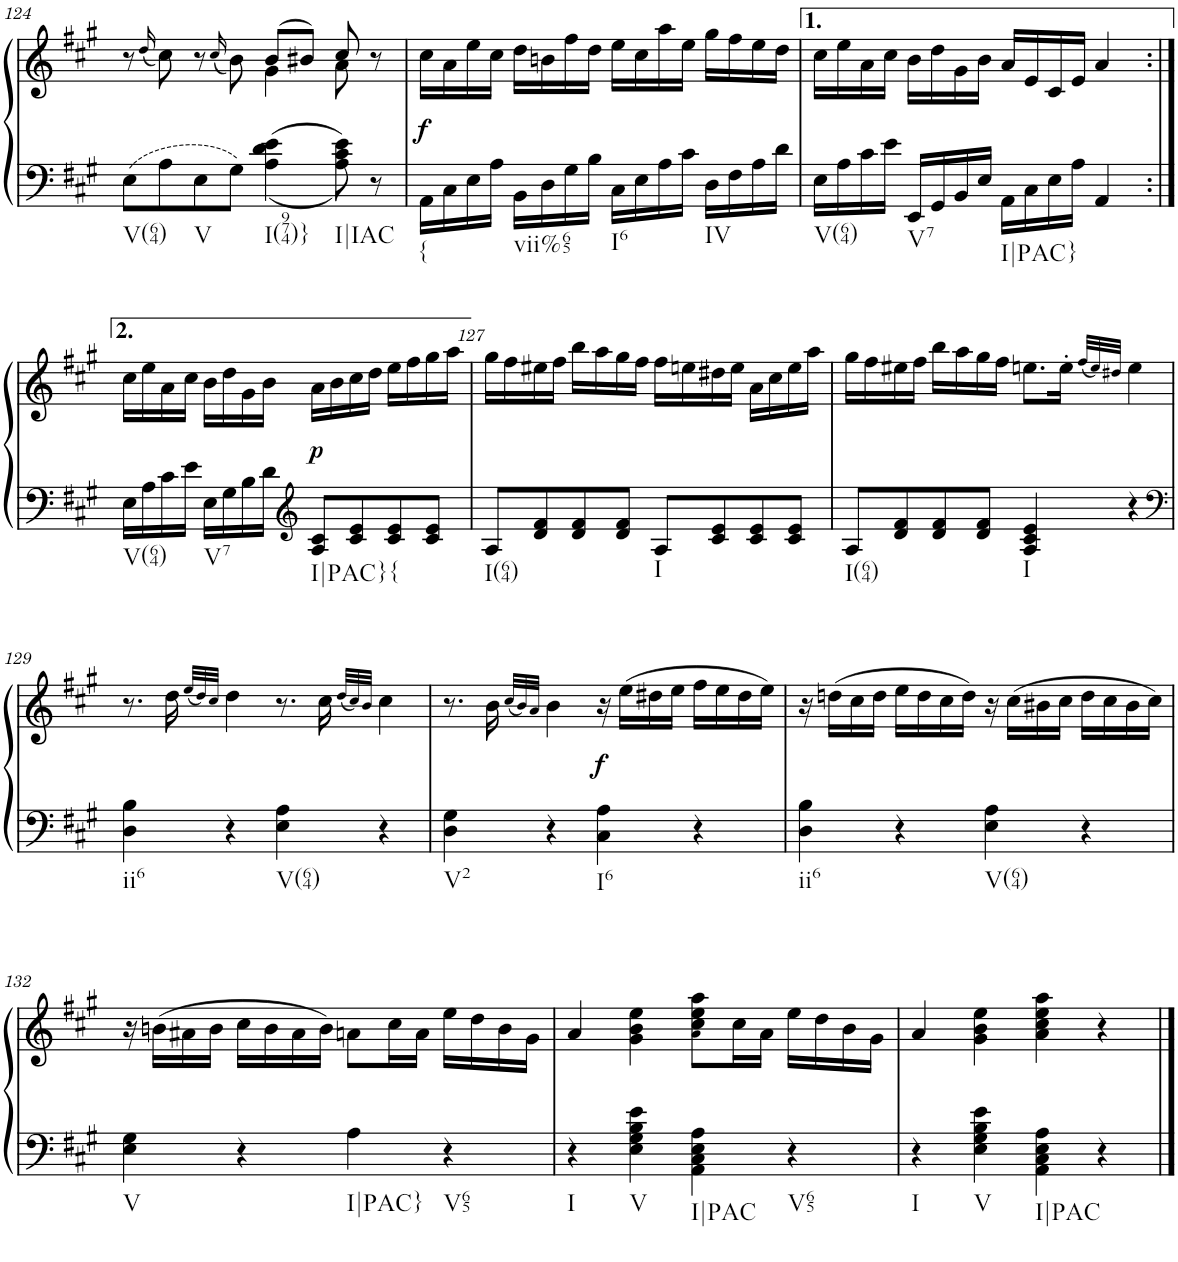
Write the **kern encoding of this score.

**kern	**kern	**dynam
*part1	*part1	*part1
*staff2	*staff1	*staff1/2
*I"Piano	*	*
*I'Pno.	*	*
!!LO:PB:g=z
*clefF4	*clefG2	*
*k[f#c#g#]	*k[f#c#g#]	*
*M4/4	*M4/4	*
*met(c)	*met(c)	*
=124	=124	=124
*	*^	*
!LO:TX:b:t=V(64)	!	!	!
8E\L	8r	2ryy	.
.	(16qdd/	.	.
8A\	8cc#\)	.	.
!LO:TX:b:t=V	!	!	!
8E\	8r	.	.
.	(16qcc#/	.	.
8G#\J	8b\)	.	.
!LO:TX:b:t=I(974)}	!	!	!
4A\ 4d\ 4e\	(8b/L	4g#\	.
.	8b#X/J)	.	.
!LO:TX:b:t=I|IAC	!	!	!
8A\ 8c#\ 8e\	8cc#/	8a\	.
8r	8r	8ryy	.
=125	=125	=125	=125
!LO:TX:b:t={	!	!	!
!	!	!	!LO:DY:b
*	*v	*v	*
16AA\LL	16cc#\LL	f
16C#\	16a\	.
16E\	16ee\	.
16A\JJ	16cc#\JJ	.
!LO:TX:b:t=vii%65	!	!
16BB\LL	16dd\LL	.
16D\	16bn\	.
16G#\	16ff#\	.
16B\JJ	16dd\JJ	.
!LO:TX:b:t=I6	!	!
16C#\LL	16ee\LL	.
16E\	16cc#\	.
16A\	16aa\	.
16c#\JJ	16ee\JJ	.
!LO:TX:b:t=IV	!	!
16D\LL	16gg#\LL	.
16F#\	16ff#\	.
16A\	16ee\	.
16d\JJ	16dd\JJ	.
=126	=126	=126
!LO:TX:b:t=V(64)	!	!
16E\LL	16cc#\LL	.
16A\	16ee\	.
16c#\	16a\	.
16e\JJ	16cc#\JJ	.
!LO:TX:b:t=V7	!	!
16EE/LL	16b\LL	.
16GG#/	16dd\	.
16BB/	16g#\	.
16E/JJ	16b\JJ	.
!LO:TX:b:t=I|PAC}	!	!
16AA\LL	16a/LL	.
16C#\	16e/	.
16E\	16c#/	.
16A\JJ	16e/JJ	.
4AA/	4a/	.
!!LO:LB:g=z
=126X3:|!	=126X3:|!	=126X3:|!
!LO:TX:b:t=V(64)	!	!
16E\LL	16cc#\LL	.
16A\	16ee\	.
16c#\	16a\	.
16e\JJ	16cc#\JJ	.
!LO:TX:b:t=V7	!	!
16E\LL	16b\LL	.
16G#\	16dd\	.
16B\	16g#\	.
16d\JJ	16b\JJ	.
*clefG2	*	*
!LO:TX:b:t=I|PAC}{	!	!
!	!	!LO:DY:b
8A/ 8c#/L	16a\LL	p
.	16b\	.
8c#/ 8e/	16cc#\	.
.	16dd\JJ	.
8c#/ 8e/	16ee\LL	.
.	16ff#\	.
8c#/ 8e/J	16gg#\	.
.	16aa\JJ	.
=127	=127	=127
!LO:TX:b:t=I(64)	!	!
8A/L	16gg#\LL	.
.	16ff#\	.
8d/ 8f#/	16ee#X\	.
.	16ff#\JJ	.
8d/ 8f#/	16bb\LL	.
.	16aa\	.
8d/ 8f#/J	16gg#\	.
.	16ff#\JJ	.
!LO:TX:b:t=I	!	!
8A/L	16ff#\LL	.
.	16een\	.
8c#/ 8e/	16dd#X\	.
.	16ee\JJ	.
8c#/ 8e/	16a\LL	.
.	16cc#\	.
8c#/ 8e/J	16ee\	.
.	16aa\JJ	.
=128	=128	=128
!LO:TX:b:t=I(64)	!	!
8A/L	16gg#\LL	.
.	16ff#\	.
8d/ 8f#/	16ee#X\	.
.	16ff#\JJ	.
8d/ 8f#/	16bb\LL	.
.	16aa\	.
8d/ 8f#/J	16gg#\	.
.	16ff#\JJ	.
!LO:TX:b:t=I	!	!
4A/ 4c#/ 4e/	8.een\L	.
.	16ee'\Jk	.
.	(32qff#/LLL	.
.	32qee/)	.
.	32qdd#X/JJJ	.
4r	4ee\	.
!!LO:LB:g=z
=129	=129	=129
*clefF4	*	*
!LO:TX:b:t=ii6	!	!
4D\ 4B\	8.r	.
.	16dd\	.
.	(32qee/LLL	.
.	32qdd/)	.
.	32qcc#/JJJ	.
4r	4dd\	.
!LO:TX:b:t=V(64)	!	!
4E\ 4A\	8.r	.
.	16cc#\	.
.	(32qdd/LLL	.
.	32qcc#/)	.
.	32qb/JJJ	.
4r	4cc#\	.
=130	=130	=130
!LO:TX:b:t=V2	!	!
4D\ 4G#\	8.r	.
.	16b\	.
.	(32qcc#/LLL	.
.	32qb/)	.
.	32qa/JJJ	.
4r	4b\	.
!LO:TX:b:t=I6	!	!
!	!	!LO:DY:b
4C#\ 4A\	16r	f
.	(16ee\LL	.
.	16dd#X\	.
.	16ee\JJ	.
4r	16ff#\LL	.
.	16ee\	.
.	16dd#\	.
.	16ee\JJ)	.
=131	=131	=131
!LO:TX:b:t=ii6	!	!
4D\ 4B\	16r	.
.	(16ddn\LL	.
.	16cc#\	.
.	16dd\JJ	.
4r	16ee\LL	.
.	16dd\	.
.	16cc#\	.
.	16dd\JJ)	.
!LO:TX:b:t=V(64)	!	!
4E\ 4A\	16r	.
.	(16cc#\LL	.
.	16b#X\	.
.	16cc#\JJ	.
4r	16dd\LL	.
.	16cc#\	.
.	16b#\	.
.	16cc#\JJ)	.
!!LO:LB:g=z
=132	=132	=132
!LO:TX:b:t=V	!	!
4E\ 4G#\	16r	.
.	(16bn\LL	.
.	16a#X\	.
.	16b\JJ	.
4r	16cc#\LL	.
.	16b\	.
.	16a#\	.
.	16b\JJ)	.
!LO:TX:b:t=I|PAC}	!	!
4A\	8an\L	.
.	16cc#\L	.
.	16a\JJ	.
!LO:TX:b:t=V65	!	!
4r	16ee\LL	.
.	16dd\	.
.	16b\	.
.	16g#\JJ	.
=133	=133	=133
!LO:TX:b:t=I	!	!
4r	4a/	.
!LO:TX:b:t=V	!	!
4E\ 4G#\ 4B\ 4e\	4g#\ 4b\ 4ee\	.
!LO:TX:b:t=I|PAC	!	!
4AA\ 4C#\ 4E\ 4A\	8a!\ 8cc#\ 8ee\ 8aa\L	.
.	16cc#\L	.
.	16a\JJ	.
!LO:TX:b:t=V65	!	!
4r	16ee\LL	.
.	16dd\	.
.	16b\	.
.	16g#\JJ	.
=134	=134	=134
!LO:TX:b:t=I	!	!
4r	4a/	.
!LO:TX:b:t=V	!	!
4E\ 4G#\ 4B\ 4e\	4g#\ 4b\ 4ee\	.
!LO:TX:b:t=I|PAC	!	!
4AA\ 4C#\ 4E\ 4A\	4a\ 4cc#\ 4ee\ 4aa\	.
4r	4r	.
==	==	==
*-	*-	*-
